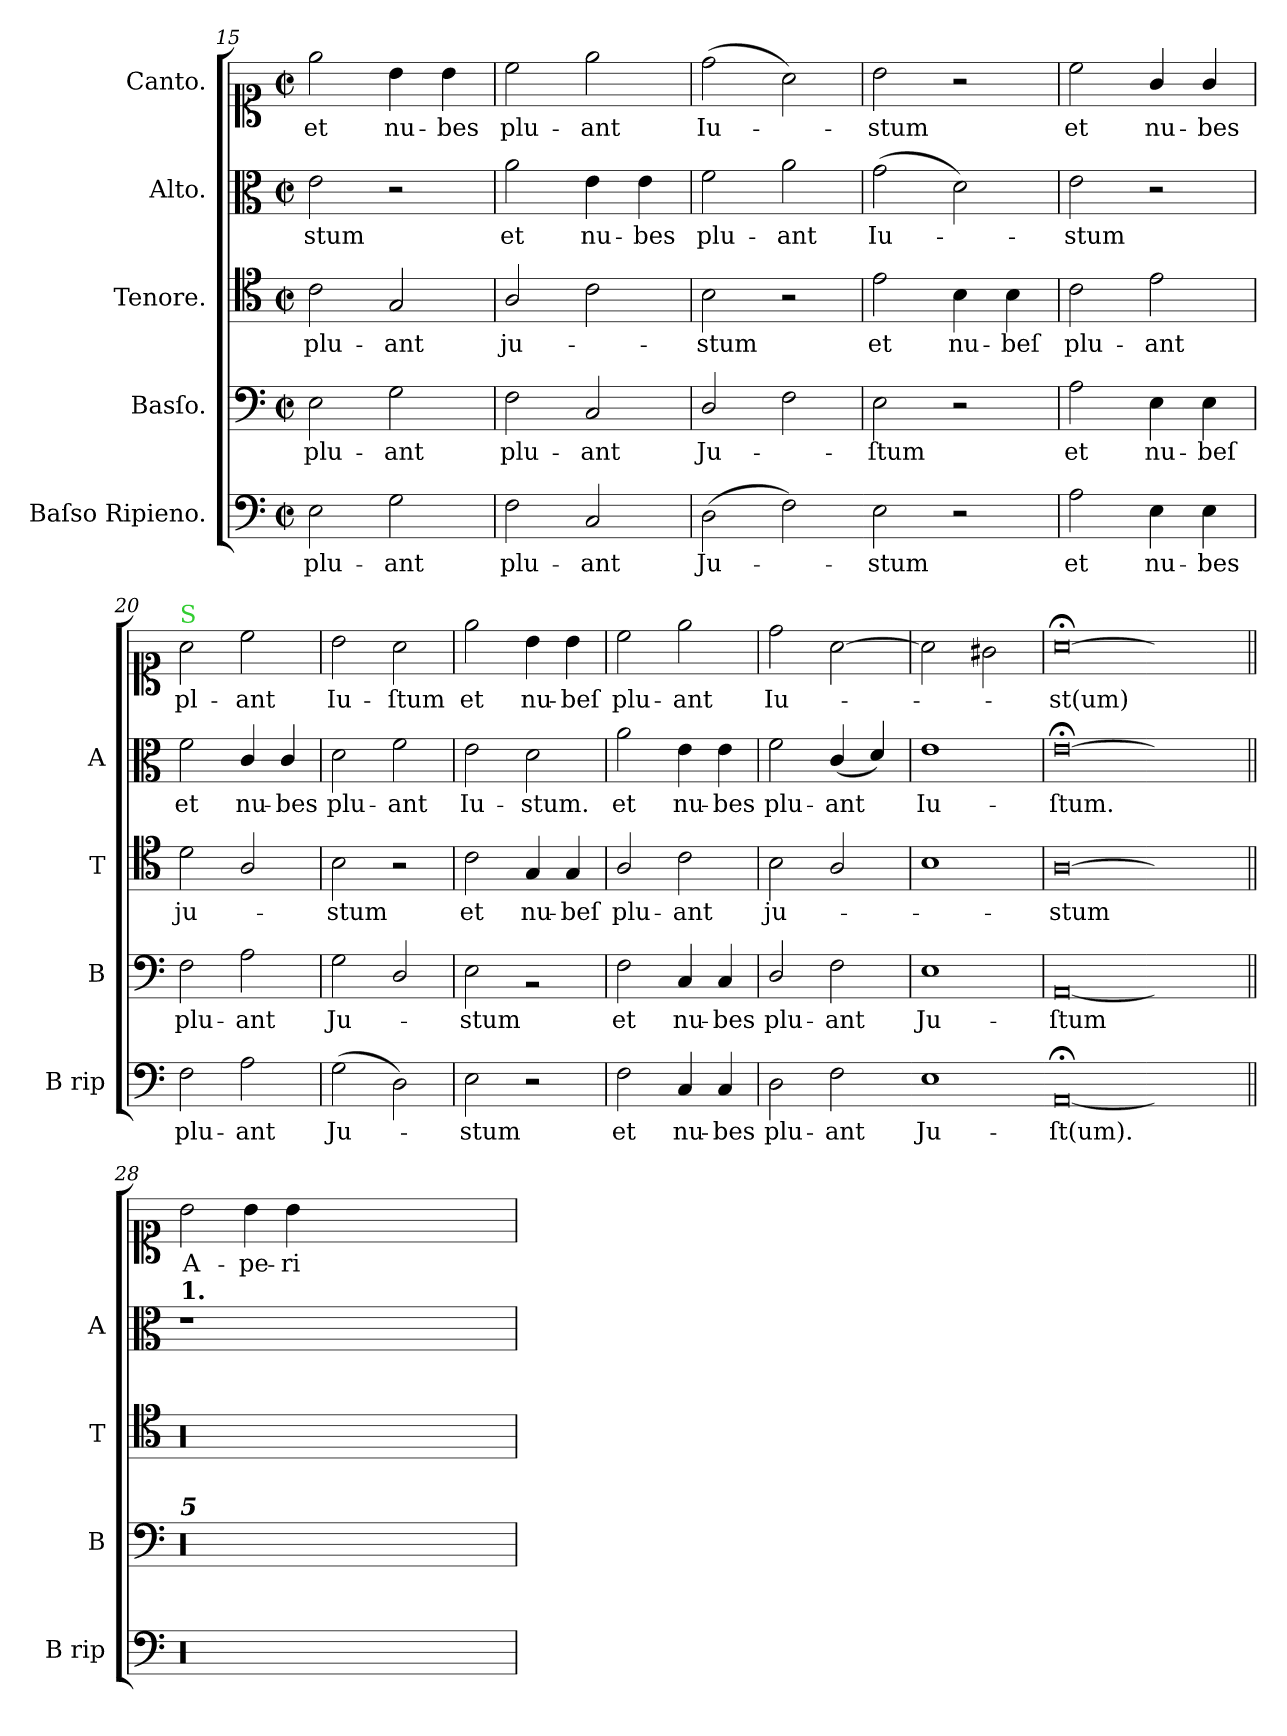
**kern	**text	**kern	**text	**kern	**text	**kern	**text	**kern	**text
*part5	*part5	*part4	*part4	*part3	*part3	*part2	*part2	*part1	*part1
*staff5	*staff5	*staff4	*staff4	*staff3	*staff3	*staff2	*staff2	*staff1	*staff1
*I"Baſso Ripieno.	*	*I"Basſo.	*	*I"Tenore.	*	*I"Alto.	*	*I"Canto.	*
*I'B rip	*	*I'B	*	*I'T	*	*I'A	*	*	*
*clefF4	*	*clefF4	*	*clefC4	*	*clefC3	*	*clefC1	*
*k[]	*	*k[]	*	*k[]	*	*k[]	*	*k[]	*
*M2/2	*	*M2/2	*	*M2/2	*	*M2/2	*	*M2/2	*
*met(c|)	*	*met(c|)	*	*met(c|)	*	*met(c|)	*	*met(c|)	*
=15	=15	=15	=15	=15	=15	=15	=15	=15	=15
2E\	plu-	2E\	plu-	2c\	plu-	2e\	-stum	2ee\	et
2G\	-ant	2G\	-ant	2G/	-ant	2r	.	4b\	nu-
.	.	.	.	.	.	.	.	4b\	-bes
=16	=16	=16	=16	=16	=16	=16	=16	=16	=16
!	!LO:LY:i	!	!	!	!	!	!	!	!
2F\	plu-	2F\	plu-	2A/	ju-	2a\	et	2cc\	plu-
!	!LO:LY:i	!	!	!	!	!	!	!	!
2C/	-ant	2C/	-ant	2c\	.	4e\	nu-	2ee\	-ant
.	.	.	.	.	.	4e\	-bes	.	.
=17	=17	=17	=17	=17	=17	=17	=17	=17	=17
(>2D\	Ju-	2D/	Ju-	2B\	-stum	2f\	plu-	(>2dd\	Iu-
2F\)	.	2F\	.	2r	.	2a\	-ant	2a\)	.
=18-	=18	=18	=18	=18	=18	=18	=18	=18	=18
2E\	-stum	2E\	-ſtum	2e\	et	(>2g\	Iu-	2b\	-stum
2r	.	2r	.	4B\	nu-	2d\)	.	2r	.
.	.	.	.	4B\	-beſ	.	.	.	.
=19	=19	=19	=19	=19	=19	=19	=19	=19	=19
2A\	et	2A\	et	2c\	plu-	2e\	-stum	2cc\	et
4E\	nu-	4E\	nu-	2e\	-ant	2r	.	4g/	nu-
4E\	-bes	4E\	-beſ	.	.	.	.	4g/	-bes
=20	=20	=20	=20	=20	=20	=20	=20	=20	=20
!	!	!	!	!	!	!	!	!LO:TX:a:color=limegreen:t=S	!
2F\	plu-	2F\	plu-	2d\	ju-	2f\	et	2a\	pl-
2A\	-ant	2A\	-ant	2A/	.	4c/	nu-	2cc\	-ant
.	.	.	.	.	.	4c/	-bes	.	.
=21	=21	=21	=21	=21	=21	=21	=21	=21	=21
(>2G\	Ju-	2G\	Ju-	2B\	-stum	2d\	plu-	2b\	Iu-
2D\)	.	2D/	.	2r	.	2f\	-ant	2a\	-ſtum
=22	=22	=22	=22	=22	=22	=22	=22	=22	=22
2E\	-stum	2E\	-stum	2c\	et	2e\	Iu-	2ee\	et
2r	.	2rBB	.	4G/	nu-	2d\	-stum.	4b\	nu-
.	.	.	.	4G/	-beſ	.	.	4b\	-beſ
=23	=23	=23	=23	=23	=23	=23	=23	=23	=23
2F\	et	2F\	et	2A/	plu-	2a\	et	2cc\	plu-
4C/	nu-	4C/	nu-	2c\	-ant	4e\	nu-	2ee\	-ant
4C/	-bes	4C/	-bes	.	.	4e\	-bes	.	.
=24	=24	=24	=24	=24	=24	=24	=24	=24	=24
2D\	plu-	2D/	plu-	2B\	ju-	2f\	plu-	2dd\	Iu-
2F\	-ant	2F\	-ant	2A/	.	(<4c/	-ant	[2a\	.
.	.	.	.	.	.	4d/)	.	.	.
=25-	=25	=25	=25	=25	=25	=25	=25	=25	=25
1E	Ju-	1E	Ju-	1B	.	1e	Iu-	2a\]	.
.	.	.	.	.	.	.	.	2g#X\	.
=26-	=26	=26	=26	=26	=26	=26	=26	=26	=26
!LO:N:vis=0	!	!LO:N:vis=0	!	!LO:N:vis=0	!	!LO:N:vis=0	!	!LO:N:vis=0	!
[1AA;<	-ſt(um).	[1AA	-ſtum	[1A	-stum	[1e;<	-ſtum.	[1a;<	-st(um)
=27-	=27-	=27-	=27-	=27-	=27-	=27-	=27-	=27-	=27-
1AAyy]	.	1AAyy]	.	1Ayy]	.	1eyy]	.	1ayy]	.
=28||	=28||	=28||	=28||	=28||	=28||	=28||	=28||	=28||	=28||
!	!	!	!	!	!	!LO:TX:a:B:t=1.	!	!	!
!	!	!LO:TX:a:Bi:t=5	!	!	!	!	!	!	!
00r	.	00r	.	00r	.	1r	.	2b\	A-
.	.	.	.	.	.	.	.	4b\	-pe-
.	.	.	.	.	.	.	.	4b\	-ri-
.	.	.	.	.	.	0.ryy	.	0.ryy	.
=	=	=	=	=	=	=	=	=	=
*-	*-	*-	*-	*-	*-	*-	*-	*-	*-
